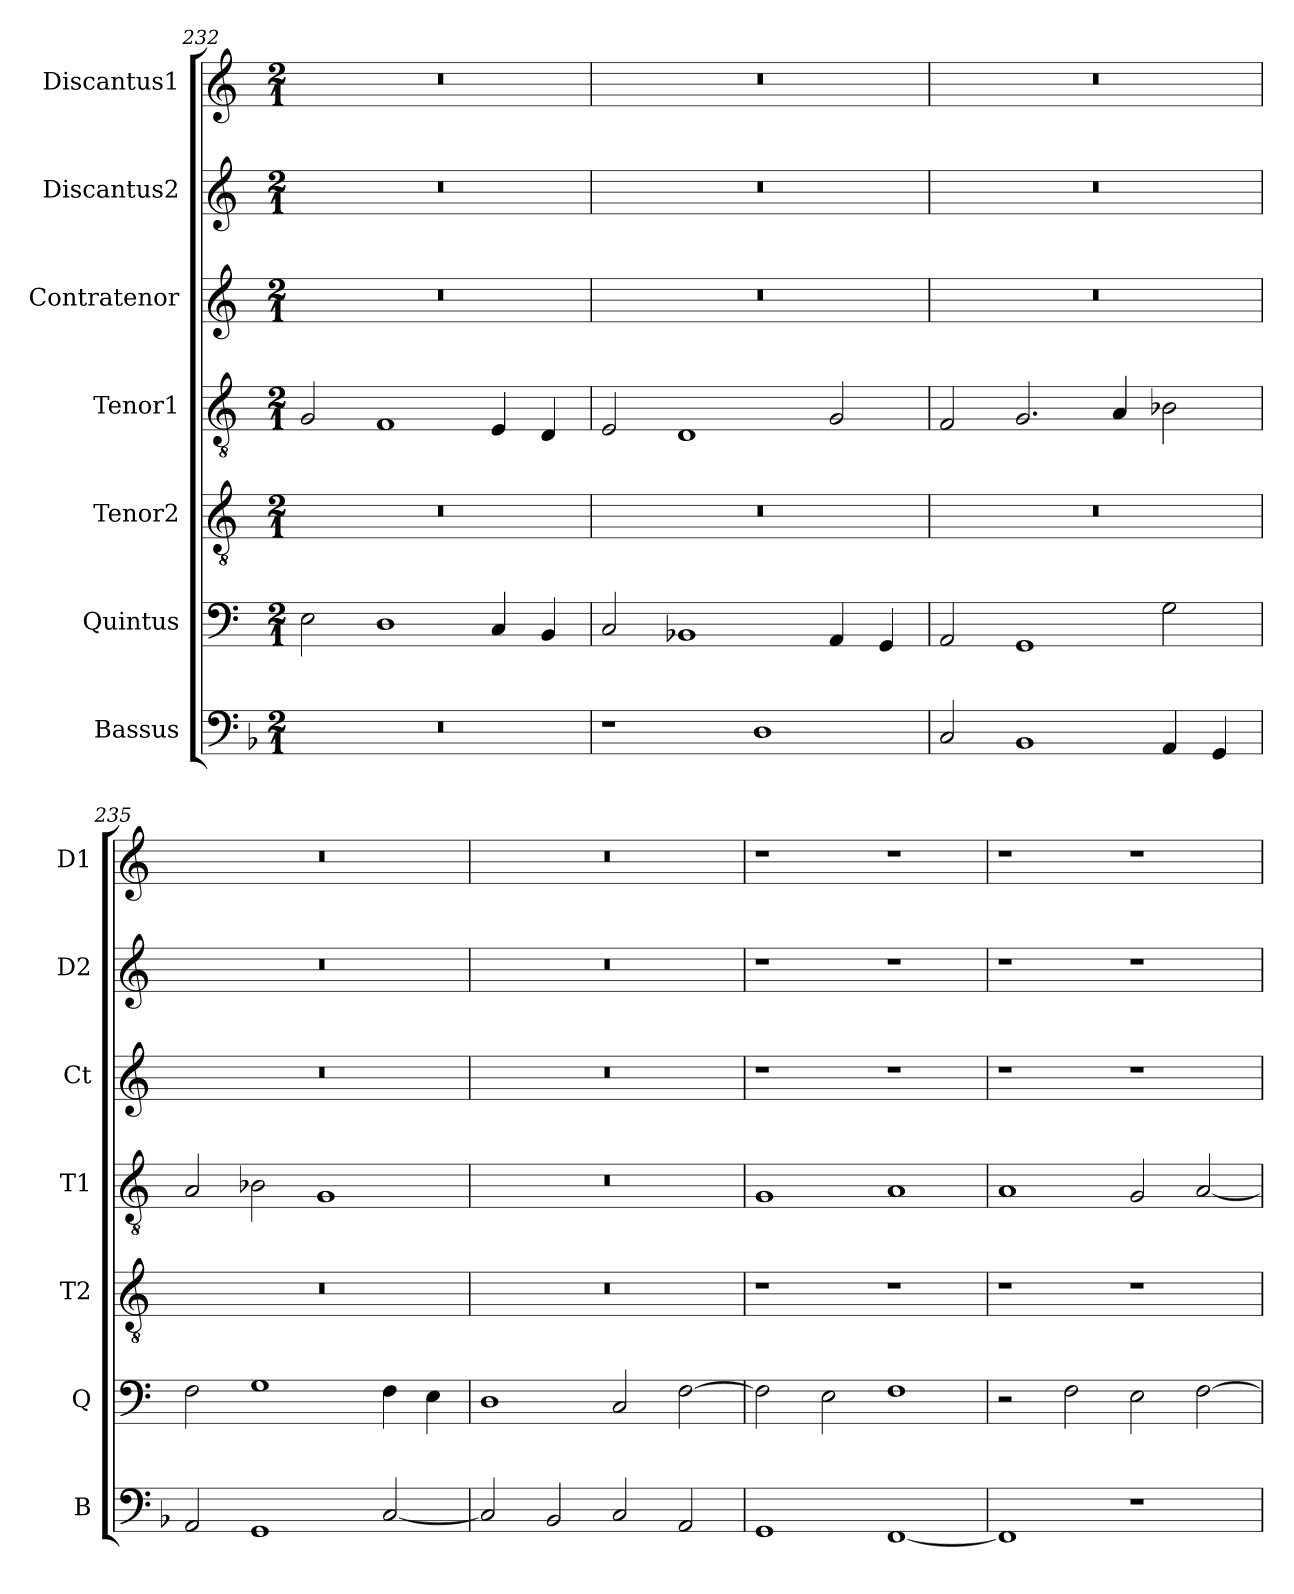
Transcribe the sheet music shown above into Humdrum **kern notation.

**kern	**kern	**kern	**kern	**kern	**kern	**kern
*part7	*part6	*part5	*part4	*part3	*part2	*part1
*staff7	*staff6	*staff5	*staff4	*staff3	*staff2	*staff1
*I"Bassus	*I"Quintus	*I"Tenor2	*I"Tenor1	*I"Contratenor	*I"Discantus2	*I"Discantus1
*I'B	*I'Q	*I'T2	*I'T1	*I'Ct	*I'D2	*I'D1
*clefF4	*clefF4	*clefGv2	*clefGv2	*clefG2	*clefG2	*clefG2
*k[b-]	*k[]	*k[]	*k[]	*k[]	*k[]	*k[]
*M2/1	*M2/1	*M2/1	*M2/1	*M2/1	*M2/1	*M2/1
=232	=232	=232	=232	=232	=232	=232
0r	2E\	0r	2G/	0r	0r	0r
.	1D\	.	1F/	.	.	.
.	4C/	.	4E/	.	.	.
.	4BB/	.	4D/	.	.	.
=233	=233	=233	=233	=233	=233	=233
1r	2C/	0r	2E/	0r	0r	0r
.	1BB-X/	.	1D/	.	.	.
1D\	.	.	.	.	.	.
.	4AA/	.	2G/	.	.	.
.	4GG/	.	.	.	.	.
=234	=234	=234	=234	=234	=234	=234
2C/	2AA/	0r	2F/	0r	0r	0r
1BB-/	1GG/	.	2.G/	.	.	.
.	.	.	4A/	.	.	.
4AA/	2G\	.	2B-X\	.	.	.
4GG/	.	.	.	.	.	.
=235	=235	=235	=235	=235	=235	=235
2AA/	2F\	0r	2A/	0r	0r	0r
1GG/	1G\	.	2B-X\	.	.	.
.	.	.	1G/	.	.	.
[2C/	4F\	.	.	.	.	.
.	4E\	.	.	.	.	.
=236	=236	=236	=236	=236	=236	=236
2C/]	1D\	0r	0r	0r	0r	0r
2BB-/	.	.	.	.	.	.
2C/	2C/	.	.	.	.	.
2AA/	[2F\	.	.	.	.	.
=237	=237	=237	=237	=237	=237	=237
1GG/	2F\]	1r	1G/	1r	1r	1r
.	2E\	.	.	.	.	.
[1FF/	1F\	1r	1A/	1r	1r	1r
=238	=238	=238	=238	=238	=238	=238
1FF/]	2r	1r	1A/	1r	1r	1r
.	2F\	.	.	.	.	.
1r	2E\	1r	2G/	1r	1r	1r
.	[2F\	.	[2A/	.	.	.
=	=	=	=	=	=	=
*-	*-	*-	*-	*-	*-	*-
